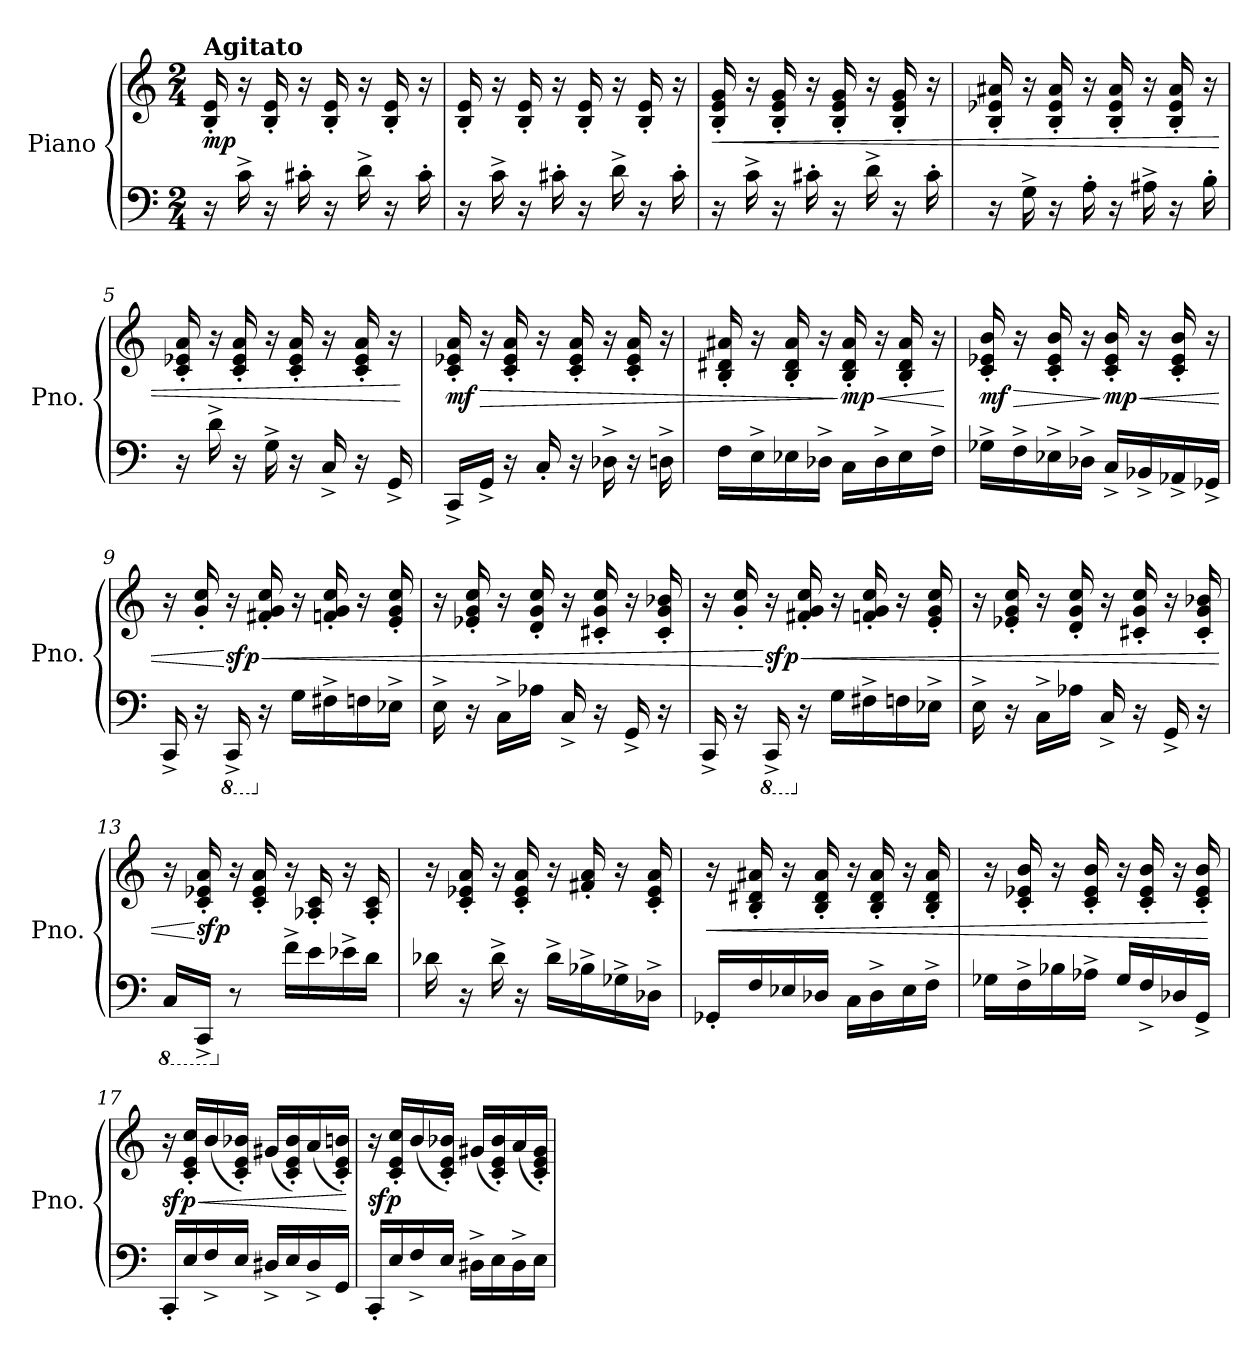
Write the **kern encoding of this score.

**kern	**kern	**dynam
*part1	*part1	*part1
*staff2	*staff1	*staff1/2
*I"Piano	*	*
*I'Pno.	*	*
*clefF4	*clefG2	*
*k[]	*k[]	*
*M2/4	*M2/4	*
*MM120	*MM120	*
=1	=1	=1
!	!LO:TX:a:B:t=Agitato	!
!	!	!LO:DY:b
16r	16B/' 16e/'	mp
16c^\	16r	.
16r	16B/' 16e/'	.
16c#X'\	16r	.
16r	16B/' 16e/'	.
16d^\	16r	.
16r	16B/' 16e/'	.
16c#'\	16r	.
=2	=2	=2
16r	16B/' 16e/'	.
16c^\	16r	.
16r	16B/' 16e/'	.
16c#X'\	16r	.
16r	16B/' 16e/'	.
16d^\	16r	.
16r	16B/' 16e/'	.
16c#'\	16r	.
=3	=3	=3
!	!	!LO:HP:b
16r	16B/' 16e/' 16g/'	<
16c^\	16r	.
16r	16B/' 16e/' 16g/'	.
16c#X'\	16r	.
16r	16B/' 16e/' 16g/'	.
16d^\	16r	.
16r	16B/' 16e/' 16g/'	.
16c#'\	16r	.
=4	=4	=4
16r	16B/' 16e-X/' 16a#X/'	.
16G^\	16r	.
16r	16B/' 16e-/' 16a#/'	.
16A'\	16r	.
16r	16B/' 16e-/' 16a#/'	.
16A#X^\	16r	.
16r	16B/' 16e-/' 16a#/'	.
16B'\	16r	.
!!LO:LB:g=z
=5	=5	=5
16r	16c/' 16e-X/' 16a/'	.
16d^\	16r	.
16r	16c/' 16e-/' 16a/'	.
16G^\	16r	.
16r	16c/' 16e-/' 16a/'	.
16C^/	16r	.
16r	16c/' 16e-/' 16a/'	.
16GG^/	16r	.
.	.	[
=6	=6	=6
!	!	!LO:HP:b
!	!	!LO:DY:n=1:b
16CC^/LL	16c/' 16e-X/' 16a/'	> mf
16GG^/JJ	16r	.
16r	16c/' 16e-/' 16a/'	.
16C'/	16r	.
16r	16c/' 16e-/' 16a/'	.
16D-X^\	16r	.
16r	16c/' 16e-/' 16a/'	.
16Dn^\	16r	.
=7	=7	=7
16F\LL	16B/' 16d#X/' 16a#X/'	.
16E^\	16r	.
16E-X\	16B/' 16d#/' 16a#/'	.
16D-X^\JJ	16r	.
!	!	!LO:HP:n=1:b
!	!	!LO:DY:n=1:b
16C\LL	16B/' 16d#/' 16a#/'	] < mp
16D-^\	16r	.
16E-\	16B/' 16d#/' 16a#/'	.
16F^\JJ	16r	.
.	.	[
=8	=8	=8
!	!	!LO:HP:b
!	!	!LO:DY:n=1:b
16G-X^\LL	16c/' 16e-X/' 16b/'	> mf
16F^\	16r	.
16E-X^\	16c/' 16e-/' 16b/'	.
16D-X^\JJ	16r	.
!	!	!LO:HP:n=1:b
!	!	!LO:DY:n=2:b
16C^/LL	16c/' 16e-/' 16b/'	] < mp
16BB-X^/	16r	.
16AA-X^/	16c/' 16e-/' 16b/'	.
16GG-X^/JJ	16r	.
!!LO:LB:g=z
=9	=9	=9
16CC^/	16r	.
16r	16g/' 16cc/'	.
*8ba	*	*
!	!	!LO:HP:n=1:b
!	!	!LO:DY:n=1:b
16CCC^/	16r	[ < sfp
*X8ba	*	*
16r	16f#X/' 16g/' 16cc/'	.
16G\LL	16r	.
16F#X^\	16fn/' 16g/' 16cc/'	.
16Fn\	16r	.
16E-X^\JJ	16e/' 16g/' 16cc/'	.
=10	=10	=10
16E^\	16r	.
16r	16e-X/' 16g/' 16cc/'	.
16C^\LL	16r	.
16A-X\JJ	16d/' 16g/' 16cc/'	.
16C^/	16r	.
16r	16c#X/' 16g/' 16cc/'	.
16GG^/	16r	.
16r	16c#/' 16g/' 16b-X/'	.
=11	=11	=11
16CC^/	16r	.
16r	16g/' 16cc/'	.
*8ba	*	*
!	!	!LO:HP:n=1:b
!	!	!LO:DY:n=1:b
16CCC^/	16r	[ < sfp
*X8ba	*	*
16r	16f#X/' 16g/' 16cc/'	.
16G\LL	16r	.
16F#X^\	16fn/' 16g/' 16cc/'	.
16Fn\	16r	.
16E-X^\JJ	16e/' 16g/' 16cc/'	.
=12	=12	=12
16E^\	16r	.
16r	16e-X/' 16g/' 16cc/'	.
16C^\LL	16r	.
16A-X\JJ	16d/' 16g/' 16cc/'	.
16C^/	16r	.
16r	16c#X/' 16g/' 16cc/'	.
16GG^/	16r	.
16r	16c#/' 16g/' 16b-X/'	.
!!LO:LB:g=z
=13	=13	=13
*8ba	*	*
16CC/LL	16r	.
!	!	!LO:DY:n=1:b
16CCC^/JJ	16c/' 16e-X/' 16a/'	[ sfp
*X8ba	*	*
8r	16r	.
.	16c/' 16e-/' 16a/'	.
16f^\LL	16r	.
16e\	16A-X/' 16c/'	.
16e-X^\	16r	.
16d\JJ	16A-/' 16c/'	.
=14	=14	=14
16d-X\	16r	.
16r	16c/' 16e-X/' 16a/'	.
16d-^\	16r	.
16r	16c/' 16e-/' 16a/'	.
16d-^\LL	16r	.
16B-X^\	16f#X/' 16a/'	.
16G-X^\	16r	.
16D-X^\JJ	16c/' 16e-/' 16a/'	.
=15	=15	=15
!	!	!LO:HP:b
16GG-X'/LL	16r	<
16F/	16B/' 16d#X/' 16a#X/'	.
16E-X/	16r	.
16D-X/JJ	16B/' 16d#/' 16a#/'	.
16C\LL	16r	.
16D-^\	16B/' 16d#/' 16a#/'	.
16E-\	16r	.
16F^\JJ	16B/' 16d#/' 16a#/'	.
=16	=16	=16
16G-X\LL	16r	.
16F^\	16c/' 16e-X/' 16b/'	.
16B-X\	16r	.
16A-X^\JJ	16c/' 16e-/' 16b/'	.
16G-/LL	16r	.
16F^/	16c/' 16e-/' 16b/'	.
16D-X/	16r	.
16GG^/JJ	16c/' 16e-/' 16b/'	.
.	.	[
!!LO:PB:g=z
=17	=17	=17
!	!	!LO:HP:b
!	!	!LO:DY:n=1:b
16CC'/LL	16r	< sfp
16E/	16c/' 16e/' 16cc/'LL	.
16F^/	(<16b/	.
16E/JJ	16c/' 16e/' 16b-X/'JJ)	.
16D#X^/LL	(<16g#X/LL	.
16E/	16c/' 16e/' 16b-/')	.
16D#^/	(<16a/	.
16GG/JJ	16c/' 16e/' 16bn/'JJ)	.
.	.	[
=18	=18	=18
!	!	!LO:DY:b
16CC'/LL	16r	sfp
16E/	16c/' 16e/' 16cc/'LL	.
16F^/	(<16b/	.
16E/JJ	16c/' 16e/' 16b-X/'JJ)	.
16D#X^\LL	(<16g#X/LL	.
16E\	16c/' 16e/' 16b-/')	.
16D#^\	(<16a/	.
16E\JJ	16c/' 16e/' 16g#/'JJ)	.
=	=	=
*-	*-	*-
